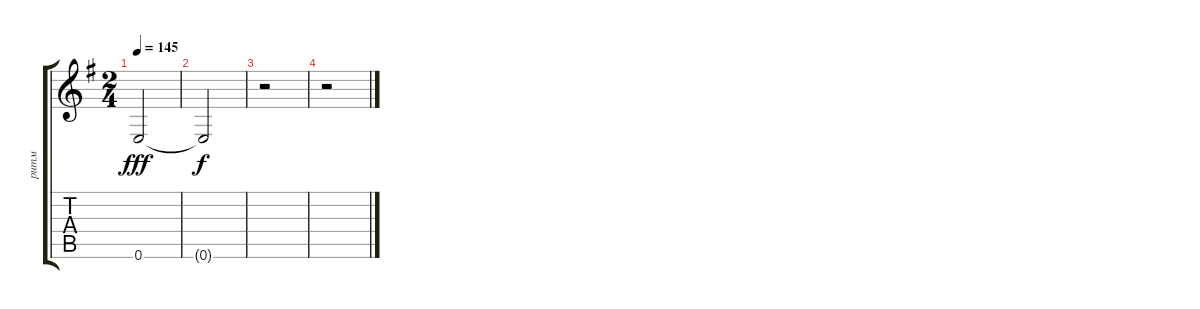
\track ("ритм" "ритм") {instrument acousticguitarsteel}
\staff {score tabs}
\tuning (E4 B3 G3 D3 A2 E2) {hide}
\ts (2 4)
\tempo 145
\clef g2
\ks eminor
0.6.2{dy fff} |
0.6{t}.2{dy f} |
r.2 |
r.2
